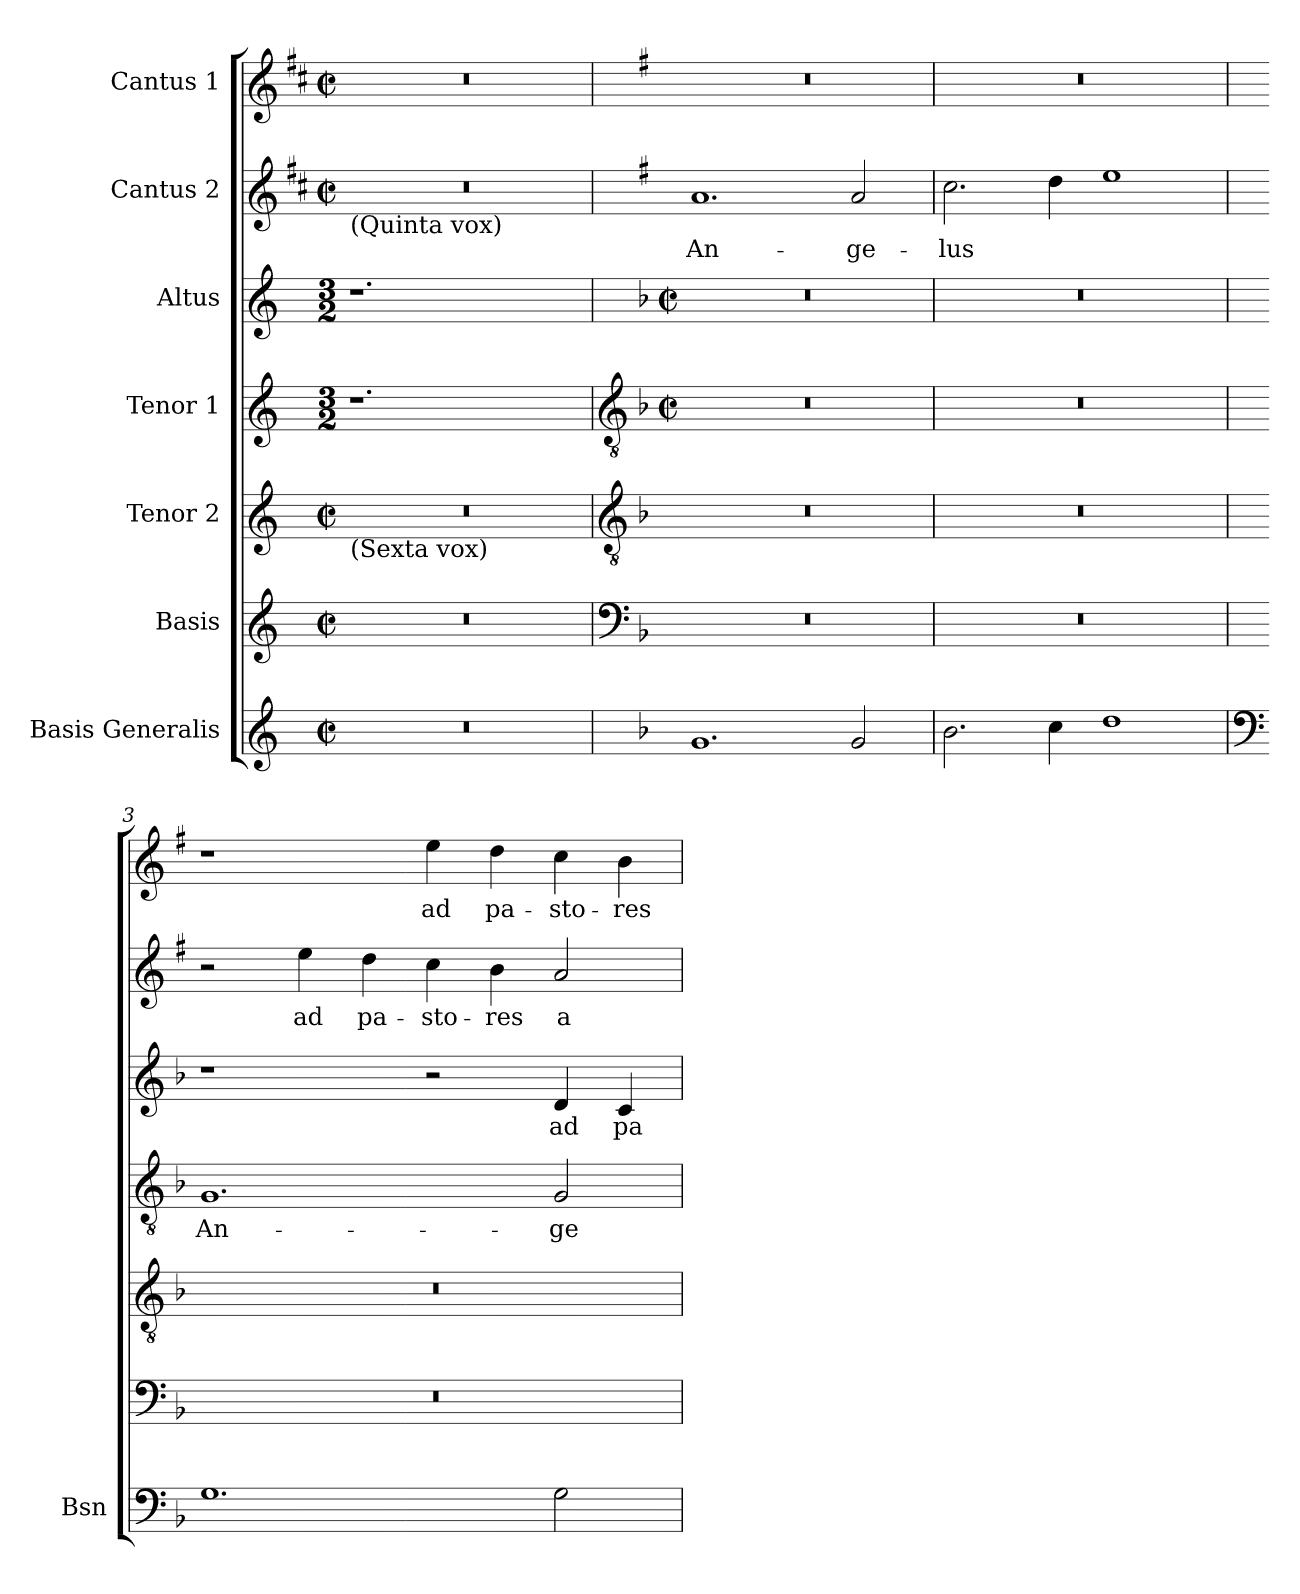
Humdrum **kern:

**kern	**kern	**kern	**kern	**text	**kern	**text	**kern	**text	**kern	**text
*part7	*part6	*part5	*part4	*part4	*part3	*part3	*part2	*part2	*part1	*part1
*staff7	*staff6	*staff5	*staff4	*staff4	*staff3	*staff3	*staff2	*staff2	*staff1	*staff1
*I"Basis Generalis	*I"Basis	*I"Tenor 2	*I"Tenor 1	*	*I"Altus	*	*I"Cantus 2	*	*I"Cantus 1	*
*I'Bsn	*	*	*	*	*	*	*	*	*	*
*clefG2	*clefG2	*clefG2	*clefG2	*	*clefG2	*	*clefG2	*	*clefG2	*
*	*	*	*	*	*	*	*ITrd1c2	*	*ITrd1c2	*
*k[]	*k[]	*k[]	*k[]	*	*k[]	*	*k[]	*	*k[]	*
*C:	*C:	*C:	*C:	*	*C:	*	*C:	*	*C:	*
*M4/2	*M4/2	*M4/2	*M3/2	*	*M3/2	*	*M4/2	*	*M4/2	*
*met(c|)	*met(c|)	*met(c|)	*	*	*	*	*met(c|)	*	*met(c|)	*
=	=	=	=	=	=	=	=	=	=	=
!	!	!	!	!	!	!	!LO:TX:b:t=(Quinta vox)	!	!	!
!	!	!LO:TX:b:t=(Sexta vox)	!	!	!	!	!	!	!	!
0r	0r	0r	1.r	.	1.r	.	0r	.	0r	.
.	.	.	2ryy	.	2ryy	.	.	.	.	.
!!LO:LB:g=z
=1	=1	=1	=1	=1	=1	=1	=1	=1	=1	=1
*	*clefF4	*clefGv2	*clefGv2	*	*	*	*	*	*	*
*k[b-]	*k[b-]	*k[b-]	*k[b-]	*	*k[b-]	*	*k[b-]	*	*k[b-]	*
*F:	*F:	*F:	*F:	*	*F:	*	*F:	*	*F:	*
*	*	*	*M4/2	*	*M4/2	*	*	*	*	*
*	*	*	*met(c|)	*	*met(c|)	*	*	*	*	*
!	!	!	!	!	!	!	!	!LO:LY:b	!	!
1.g	0r	0r	0r	.	0r	.	1.g	An-	0r	.
!	!	!	!	!	!	!	!	!LO:LY:b	!	!
2g	.	.	.	.	.	.	2g	-ge-	.	.
=2	=2	=2	=2	=2	=2	=2	=2	=2	=2	=2
!	!	!	!	!	!	!	!	!LO:LY:b	!	!
2.b-	0r	0r	0r	.	0r	.	2.b-	-lus	0r	.
4cc	.	.	.	.	.	.	4cc	.	.	.
1dd	.	.	.	.	.	.	1dd	.	.	.
=3	=3	=3	=3	=3	=3	=3	=3	=3	=3	=3
*clefF4	*	*	*	*	*	*	*	*	*	*
!	!	!	!	!LO:LY:b	!	!	!	!	!	!
1.G	0r	0r	1.G	An-	1r	.	2r	.	1r	.
!	!	!	!	!	!	!	!	!LO:LY:b	!	!
.	.	.	.	.	.	.	4dd	ad	.	.
!	!	!	!	!	!	!	!	!LO:LY:b	!	!
.	.	.	.	.	.	.	4cc	pa-	.	.
!	!	!	!	!	!	!	!	!LO:LY:b	!	!LO:LY:b
.	.	.	.	.	2r	.	4b-	-sto-	4dd	ad
!	!	!	!	!	!	!	!	!LO:LY:b	!	!LO:LY:b
.	.	.	.	.	.	.	4a	-res	4cc	pa-
!	!	!	!	!LO:LY:b	!	!LO:LY:b	!	!LO:LY:b	!	!LO:LY:b
2G	.	.	2G	-ge-	4d	ad	2g	a-	4b-	-sto-
!	!	!	!	!	!	!LO:LY:b	!	!	!	!LO:LY:b
.	.	.	.	.	4c	pa-	.	.	4a	-res
=	=	=	=	=	=	=	=	=	=	=
*-	*-	*-	*-	*-	*-	*-	*-	*-	*-	*-
